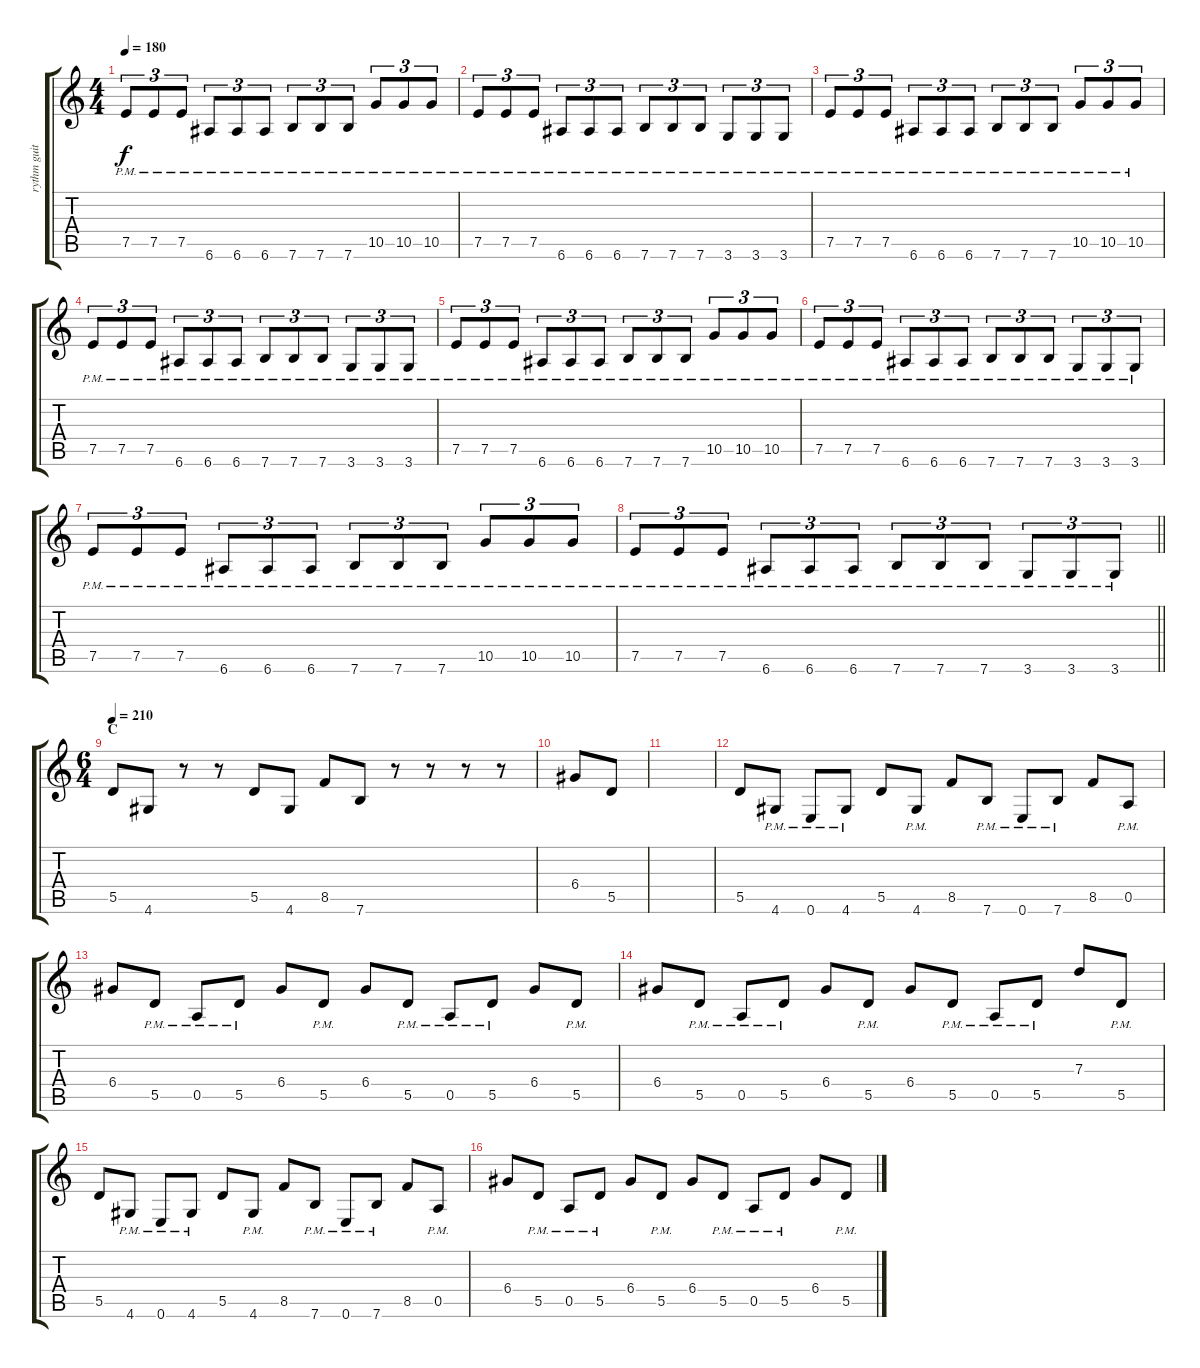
\track ("rythm guitar 1" "rythm guit") {instrument distortionguitar}
\staff {score tabs}
\tuning (E4 B3 G3 D3 A2 E2) {hide}
\ts (4 4)
\tempo 180
\clef g2
\ks c
7.5{pm}.8{tu (3 2) dy f} 7.5{pm}.8{tu (3 2)} 7.5{pm}.8{tu (3 2)} 6.6{pm}.8{tu (3 2)} 6.6{pm}.8{tu (3 2)} 6.6{pm}.8{tu (3 2)} 7.6{pm}.8{tu (3 2)} 7.6{pm}.8{tu (3 2)} 7.6{pm}.8{tu (3 2)} 10.5{pm}.8{tu (3 2)} 10.5{pm}.8{tu (3 2)} 10.5{pm}.8{tu (3 2)} |
7.5{pm}.8{tu (3 2)} 7.5{pm}.8{tu (3 2)} 7.5{pm}.8{tu (3 2)} 6.6{pm}.8{tu (3 2)} 6.6{pm}.8{tu (3 2)} 6.6{pm}.8{tu (3 2)} 7.6{pm}.8{tu (3 2)} 7.6{pm}.8{tu (3 2)} 7.6{pm}.8{tu (3 2)} 3.6{pm}.8{tu (3 2)} 3.6{pm}.8{tu (3 2)} 3.6{pm}.8{tu (3 2)} |
7.5{pm}.8{tu (3 2)} 7.5{pm}.8{tu (3 2)} 7.5{pm}.8{tu (3 2)} 6.6{pm}.8{tu (3 2)} 6.6{pm}.8{tu (3 2)} 6.6{pm}.8{tu (3 2)} 7.6{pm}.8{tu (3 2)} 7.6{pm}.8{tu (3 2)} 7.6{pm}.8{tu (3 2)} 10.5{pm}.8{tu (3 2)} 10.5{pm}.8{tu (3 2)} 10.5{pm}.8{tu (3 2)} |
7.5{pm}.8{tu (3 2)} 7.5{pm}.8{tu (3 2)} 7.5{pm}.8{tu (3 2)} 6.6{pm}.8{tu (3 2)} 6.6{pm}.8{tu (3 2)} 6.6{pm}.8{tu (3 2)} 7.6{pm}.8{tu (3 2)} 7.6{pm}.8{tu (3 2)} 7.6{pm}.8{tu (3 2)} 3.6{pm}.8{tu (3 2)} 3.6{pm}.8{tu (3 2)} 3.6{pm}.8{tu (3 2)} |
7.5{pm}.8{tu (3 2)} 7.5{pm}.8{tu (3 2)} 7.5{pm}.8{tu (3 2)} 6.6{pm}.8{tu (3 2)} 6.6{pm}.8{tu (3 2)} 6.6{pm}.8{tu (3 2)} 7.6{pm}.8{tu (3 2)} 7.6{pm}.8{tu (3 2)} 7.6{pm}.8{tu (3 2)} 10.5{pm}.8{tu (3 2)} 10.5{pm}.8{tu (3 2)} 10.5{pm}.8{tu (3 2)} |
7.5{pm}.8{tu (3 2)} 7.5{pm}.8{tu (3 2)} 7.5{pm}.8{tu (3 2)} 6.6{pm}.8{tu (3 2)} 6.6{pm}.8{tu (3 2)} 6.6{pm}.8{tu (3 2)} 7.6{pm}.8{tu (3 2)} 7.6{pm}.8{tu (3 2)} 7.6{pm}.8{tu (3 2)} 3.6{pm}.8{tu (3 2)} 3.6{pm}.8{tu (3 2)} 3.6{pm}.8{tu (3 2)} |
7.5{pm}.8{tu (3 2)} 7.5{pm}.8{tu (3 2)} 7.5{pm}.8{tu (3 2)} 6.6{pm}.8{tu (3 2)} 6.6{pm}.8{tu (3 2)} 6.6{pm}.8{tu (3 2)} 7.6{pm}.8{tu (3 2)} 7.6{pm}.8{tu (3 2)} 7.6{pm}.8{tu (3 2)} 10.5{pm}.8{tu (3 2)} 10.5{pm}.8{tu (3 2)} 10.5{pm}.8{tu (3 2)} |
\barLineRight lightlight
7.5{pm}.8{tu (3 2)} 7.5{pm}.8{tu (3 2)} 7.5{pm}.8{tu (3 2)} 6.6{pm}.8{tu (3 2)} 6.6{pm}.8{tu (3 2)} 6.6{pm}.8{tu (3 2)} 7.6{pm}.8{tu (3 2)} 7.6{pm}.8{tu (3 2)} 7.6{pm}.8{tu (3 2)} 3.6{pm}.8{tu (3 2)} 3.6{pm}.8{tu (3 2)} 3.6{pm}.8{tu (3 2)} |
\ts (6 4)
\section ("" "C")
\tempo 210
5.5.8 4.6.8 r.8 r.8 5.5.8 4.6.8 8.5.8 7.6.8 r.8 r.8 r.8 r.8 |
6.4.8 5.5.8 |
|
5.5.8 4.6{pm}.8 0.6{pm}.8 4.6{pm}.8 5.5.8 4.6{pm}.8 8.5.8 7.6{pm}.8 0.6{pm}.8 7.6{pm}.8 8.5.8 0.5{pm}.8 |
6.4.8 5.5{pm}.8 0.5{pm}.8 5.5{pm}.8 6.4.8 5.5{pm}.8 6.4.8 5.5{pm}.8 0.5{pm}.8 5.5{pm}.8 6.4.8 5.5{pm}.8 |
6.4.8 5.5{pm}.8 0.5{pm}.8 5.5{pm}.8 6.4.8 5.5{pm}.8 6.4.8 5.5{pm}.8 0.5{pm}.8 5.5{pm}.8 7.3.8 5.5{pm}.8 |
5.5.8 4.6{pm}.8 0.6{pm}.8 4.6{pm}.8 5.5.8 4.6{pm}.8 8.5.8 7.6{pm}.8 0.6{pm}.8 7.6{pm}.8 8.5.8 0.5{pm}.8 |
6.4.8 5.5{pm}.8 0.5{pm}.8 5.5{pm}.8 6.4.8 5.5{pm}.8 6.4.8 5.5{pm}.8 0.5{pm}.8 5.5{pm}.8 6.4.8 5.5{pm}.8
